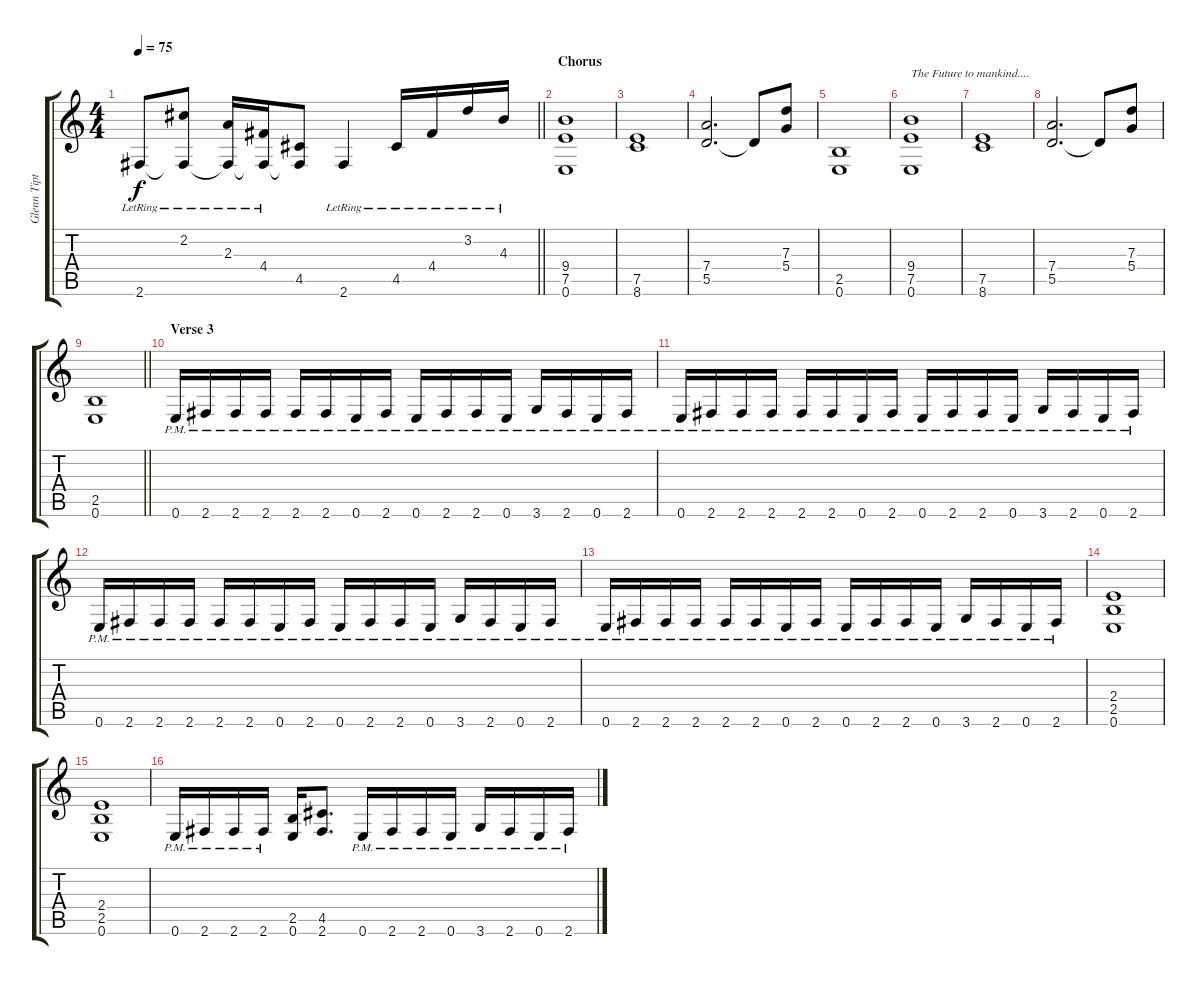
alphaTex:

\track ("Glenn Tipton" "Glenn Tipt") {instrument distortionguitar}
\staff {score tabs}
\tuning (E4 B3 G3 D3 A2 E2) {hide}
\ts (4 4)
\tempo 75
\clef g2
\barLineRight lightlight
\ks c
2.6{lr}.8{dy f} (2.2{lr} 2.6{t}).8 (2.3{lr} 2.6{t}).16 (4.4{lr} 2.6{t}).16 (4.5 2.6{t}).8 2.6{lr}.4 4.5{lr}.16 4.4{lr}.16 3.2{lr}.16 4.3{lr}.16 |
\section ("" "Chorus")
(9.4 7.5 0.6).1{balance 12 instrument distortionguitar} |
(7.5 8.6).1 |
(7.4 5.5).2{d} 5.5{t}.8 (7.3 5.4).8 |
(2.5 0.6).1 |
(9.4 7.5 0.6).1{txt "The Future to mankind...."} |
(7.5 8.6).1 |
(7.4 5.5).2{d} 5.5{t}.8 (7.3 5.4).8 |
\barLineRight lightlight
(2.5 0.6).1 |
\section ("" "Verse 3")
0.6{pm}.16 2.6{pm}.16 2.6{pm}.16 2.6{pm}.16 2.6{pm}.16 2.6{pm}.16 0.6{pm}.16 2.6{pm}.16 0.6{pm}.16 2.6{pm}.16 2.6{pm}.16 0.6{pm}.16 3.6{pm}.16 2.6{pm}.16 0.6{pm}.16 2.6{pm}.16 |
0.6{pm}.16 2.6{pm}.16 2.6{pm}.16 2.6{pm}.16 2.6{pm}.16 2.6{pm}.16 0.6{pm}.16 2.6{pm}.16 0.6{pm}.16 2.6{pm}.16 2.6{pm}.16 0.6{pm}.16 3.6{pm}.16 2.6{pm}.16 0.6{pm}.16 2.6{pm}.16 |
0.6{pm}.16 2.6{pm}.16 2.6{pm}.16 2.6{pm}.16 2.6{pm}.16 2.6{pm}.16 0.6{pm}.16 2.6{pm}.16 0.6{pm}.16 2.6{pm}.16 2.6{pm}.16 0.6{pm}.16 3.6{pm}.16 2.6{pm}.16 0.6{pm}.16 2.6{pm}.16 |
0.6{pm}.16 2.6{pm}.16 2.6{pm}.16 2.6{pm}.16 2.6{pm}.16 2.6{pm}.16 0.6{pm}.16 2.6{pm}.16 0.6{pm}.16 2.6{pm}.16 2.6{pm}.16 0.6{pm}.16 3.6{pm}.16 2.6{pm}.16 0.6{pm}.16 2.6{pm}.16 |
(2.4 2.5 0.6).1 |
(2.4 2.5 0.6).1 |
0.6{pm}.16 2.6{pm}.16 2.6{pm}.16 2.6{pm}.16 (2.5 0.6).16 (4.5 2.6).8{d} 0.6{pm}.16 2.6{pm}.16 2.6{pm}.16 0.6{pm}.16 3.6{pm}.16 2.6{pm}.16 0.6{pm}.16 2.6{pm}.16
